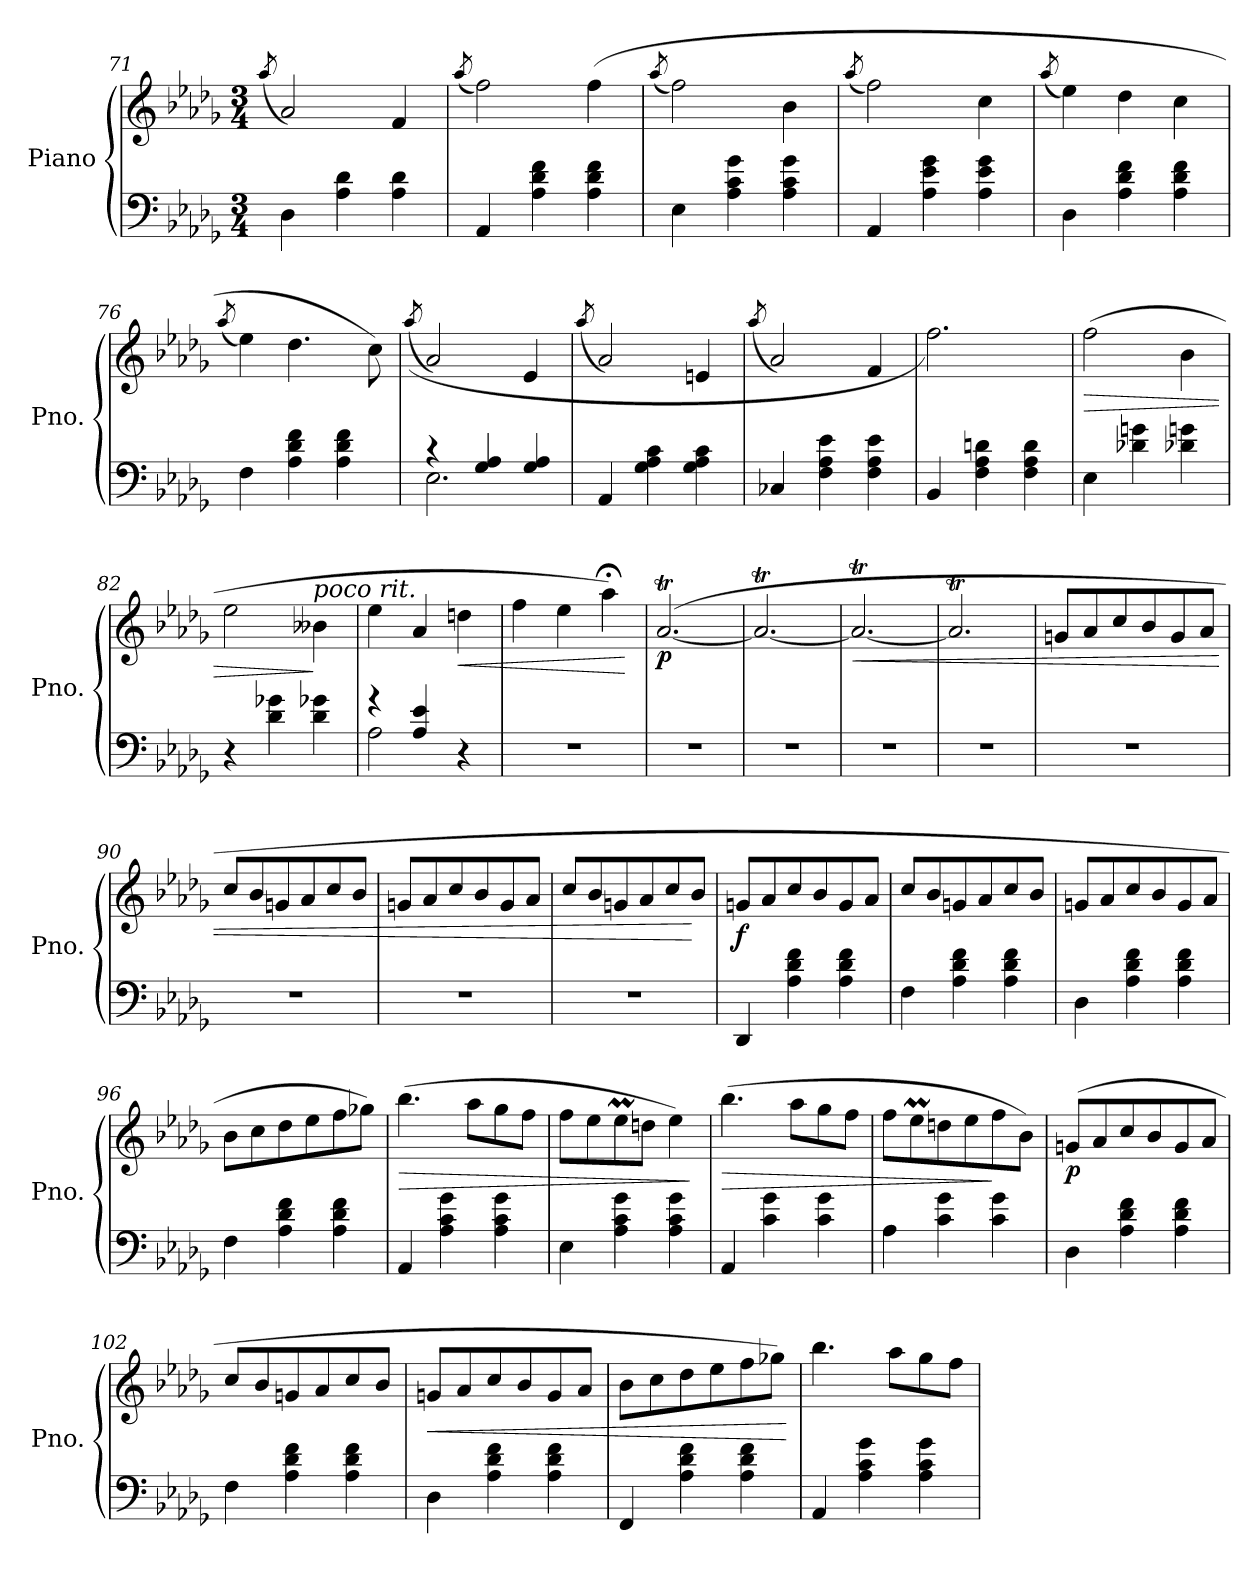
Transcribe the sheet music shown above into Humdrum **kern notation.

**kern	**kern	**dynam
*part1	*part1	*part1
*staff2	*staff1	*staff1/2
*I"Piano	*	*
*I'Pno.	*	*
*clefF4	*clefG2	*
*k[b-e-a-d-g-]	*k[b-e-a-d-g-]	*
*M3/4	*M3/4	*
=71	=71	=71
.	(<8qaa-/	.
4D-\	2a-/)	.
4A-\ 4d-\	.	.
4A-\ 4d-\	4f/	.
=72	=72	=72
.	(<8qaa-/	.
4AA-/	2ff\)	.
4A-\ 4d-\ 4f\	.	.
4A-\ 4d-\ 4f\	(>4ff\	.
=73	=73	=73
.	(<8qaa-/	.
4E-\	2ff\)	.
4A-\ 4c\ 4g-\	.	.
4A-\ 4c\ 4g-\	4b-\	.
!!LO:LB:g=z
=74	=74	=74
.	(<8qaa-/	.
4AA-/	2ff\)	.
4A-\ 4e-\ 4g-\	.	.
4A-\ 4e-\ 4g-\	4cc\	.
=75	=75	=75
.	(<8qaa-/	.
4D-\	4ee-\)	.
4A-\ 4d-\ 4f\	4dd-\	.
4A-\ 4d-\ 4f\	4cc\	.
=76	=76	=76
.	(<8qaa-/	.
4F\	4ee-\)	.
4A-\ 4d-\ 4f\	4.dd-\	.
4A-\ 4d-\ 4f\	.	.
.	8cc\)	.
=77	=77	=77
.	(<(>8qaa-/	.
*^	*	*
4r	2.E-\	2a-/)	.
4G-/ 4A-/	.	.	.
4G-/ 4A-/	.	4e-/	.
*v	*v	*	*
=78	=78	=78
.	(<8qaa-/	.
4AA-/	2a-/)	.
4G-\ 4A-\ 4c\	.	.
4G-\ 4A-\ 4c\	4en/	.
=79	=79	=79
.	(<8qaa-/	.
4C-X/	2a-/)	.
4F\ 4A-\ 4e-\	.	.
4F\ 4A-\ 4e-\	4f/	.
=80	=80	=80
4BB-/	2.ff\)	.
4F\ 4A-\ 4dn\	.	.
4F\ 4A-\ 4d\	.	.
!!LO:LB:g=z
=81	=81	=81
!	!	!LO:HP:b
4E-\	(>2ff\	>
4d-X\ 4gn\	.	.
4d-X\ 4gn\	4b-\	.
=82	=82	=82
4r	2ee-\	.
4d-\ 4g-X\	.	.
!	!LO:TX:a:i:t=poco rit.	!
4d-\ 4g-X\	4b--X\	]
=83	=83	=83
*^	*	*
4r	2A-\	4ee-\	.
4A-/ 4e-/	.	4a-/	.
!	!	!	!LO:HP:b
4r	4ryy	4ddn\	<
*v	*v	*	*
=84	=84	=84
2.r	4ff\	.
.	4ee-\	.
.	4aa-;<\)	.
.	.	[
=85	=85	=85
!	!	!LO:DY:b
2.r	(>[2.a-T/	p
=86	=86	=86
2.r	2.a-T/_	.
=87	=87	=87
!	!	!LO:HP:b
2.r	2.a-T/_	<
=88	=88	=88
2.r	2.a-T/]	.
=89	=89	=89
2.r	8gn/L	.
.	8a-/	.
.	8cc/	.
.	8b-/	.
.	8g/	.
.	8a-/J	.
!!LO:LB:g=z
=90	=90	=90
2.r	8cc/L	.
.	8b-/	.
.	8gn/	.
.	8a-/	.
.	8cc/	.
.	8b-/J	.
=91	=91	=91
2.r	8gn/L	.
.	8a-/	.
.	8cc/	.
.	8b-/	.
.	8g/	.
.	8a-/J	.
=92	=92	=92
2.r	8cc/L	.
.	8b-/	.
.	8gn/	.
.	8a-/	.
.	8cc/	.
.	8b-/J	[
=93	=93	=93
!	!	!LO:DY:b
4DD-/	8gn/L	f
.	8a-/	.
4A-\ 4d-\ 4f\	8cc/	.
.	8b-/	.
4A-\ 4d-\ 4f\	8g/	.
.	8a-/J	.
=94	=94	=94
4F\	8cc/L	.
.	8b-/	.
4A-\ 4d-\ 4f\	8gn/	.
.	8a-/	.
4A-\ 4d-\ 4f\	8cc/	.
.	8b-/J	.
=95	=95	=95
4D-\	8gn/L	.
.	8a-/	.
4A-\ 4d-\ 4f\	8cc/	.
.	8b-/	.
4A-\ 4d-\ 4f\	8g/	.
.	8a-/J	.
!!LO:LB:g=z
=96	=96	=96
4F\	8b-\L	.
.	8cc\	.
4A-\ 4d-\ 4f\	8dd-\	.
.	8ee-\	.
4A-\ 4d-\ 4f\	8ff\	.
.	8gg-X\J)	.
=97	=97	=97
!	!	!LO:HP:b
4AA-/	(>4.bb-\	>
4A-\ 4c\ 4g-\	.	.
.	8aa-\L	.
4A-\ 4c\ 4g-\	8gg-\	.
.	8ff\J	.
=98	=98	=98
4E-\	8ff\L	.
.	8ee-\	.
4A-\ 4c\ 4g-\	8ee-M\	.
.	8ddn\J	.
4A-\ 4c\ 4g-\	4ee-\)	.
.	.	]
=99	=99	=99
!	!	!LO:HP:b
4AA-/	(>4.bb-\	>
4c\ 4g-\	.	.
.	8aa-\L	.
4c\ 4g-\	8gg-\	.
.	8ff\J	.
=100	=100	=100
4A-\	8ff\L	.
.	8ee-M\	.
4c\ 4g-\	8ddn\	.
.	8ee-\	.
4c\ 4g-\	8ff\	]
.	8b-\J)	.
=101	=101	=101
!	!	!LO:DY:b
4D-\	(>8gn/L	p
.	8a-/	.
4A-\ 4d-\ 4f\	8cc/	.
.	8b-/	.
4A-\ 4d-\ 4f\	8g/	.
.	8a-/J	.
!!LO:PB:g=z
=102	=102	=102
4F\	8cc/L	.
.	8b-/	.
4A-\ 4d-\ 4f\	8gn/	.
.	8a-/	.
4A-\ 4d-\ 4f\	8cc/	.
.	8b-/J	.
=103	=103	=103
!	!	!LO:HP:b
4D-\	8gn/L	<
.	8a-/	.
4A-\ 4d-\ 4f\	8cc/	.
.	8b-/	.
4A-\ 4d-\ 4f\	8g/	.
.	8a-/J	.
=104	=104	=104
4FF/	8b-\L	.
.	8cc\	.
4A-\ 4d-\ 4f\	8dd-\	.
.	8ee-\	.
4A-\ 4d-\ 4f\	8ff\	.
.	8gg-X\J)	.
.	.	[
=105	=105	=105
4AA-/	4.bb-\	.
4A-\ 4c\ 4g-\	.	.
.	8aa-\L	.
4A-\ 4c\ 4g-\	8gg-\	.
.	8ff\J	.
=	=	=
*-	*-	*-
